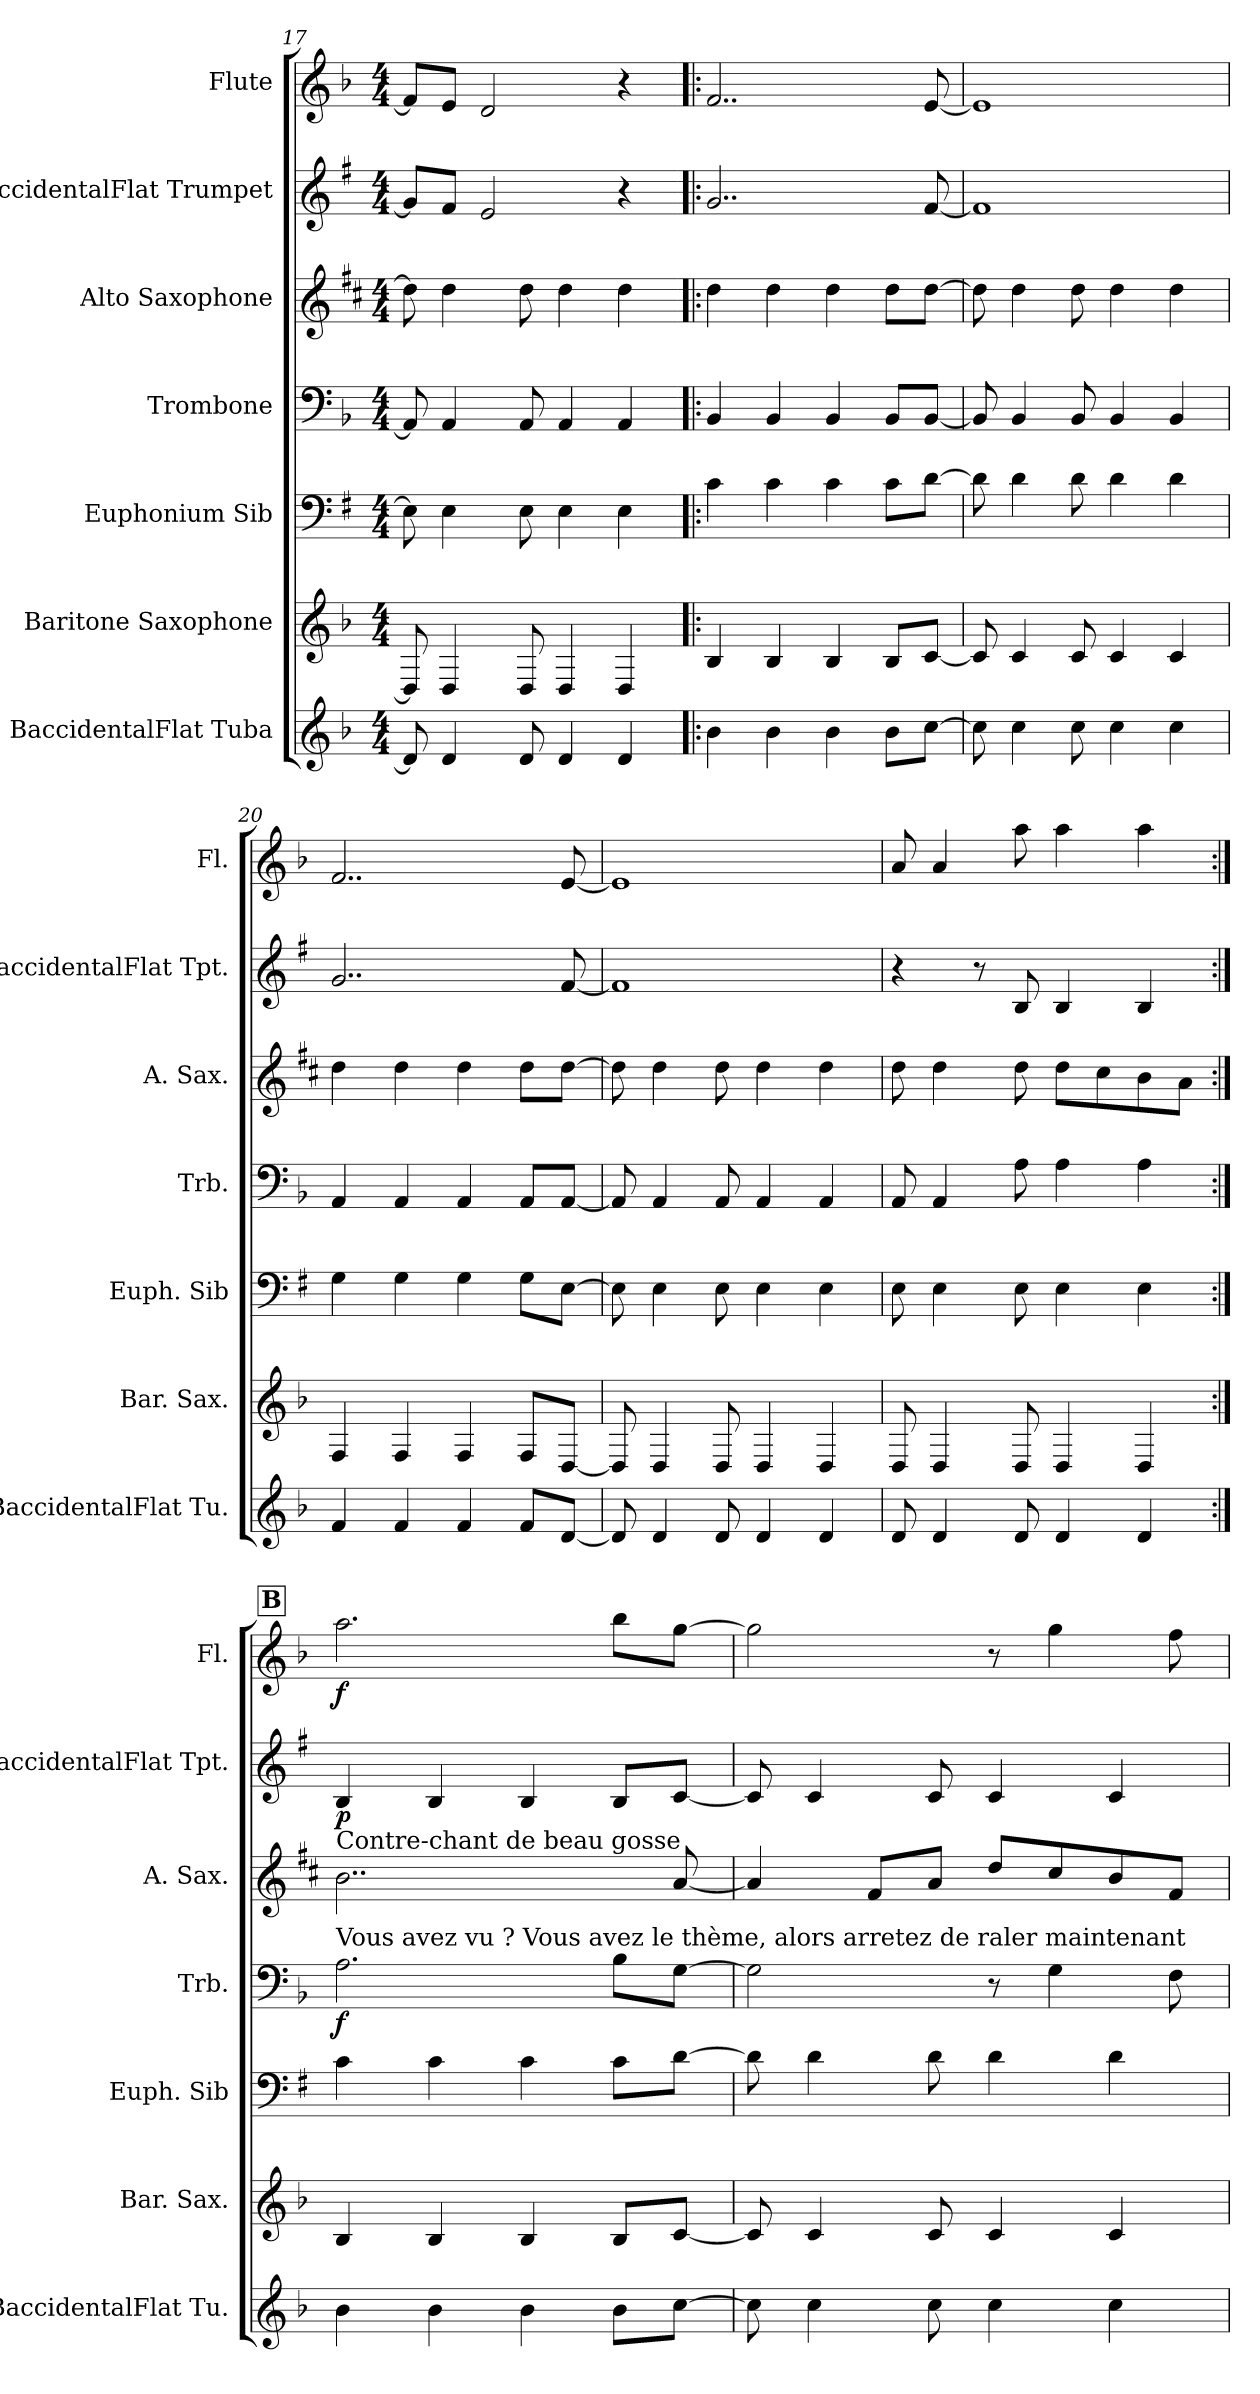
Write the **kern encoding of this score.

**kern	**kern	**kern	**kern	**dynam	**kern	**kern	**dynam	**kern	**dynam
*part7	*part6	*part5	*part4	*part4	*part3	*part2	*part2	*part1	*part1
*staff7	*staff6	*staff5	*staff4	*staff4	*staff3	*staff2	*staff2	*staff1	*staff1
*I"BaccidentalFlat Tuba	*I"Baritone Saxophone	*I"Euphonium Sib	*I"Trombone	*	*I"Alto Saxophone	*I"BaccidentalFlat Trumpet	*	*I"Flute	*
*I'BaccidentalFlat Tu.	*I'Bar. Sax.	*I'Euph. Sib	*I'Trb.	*	*I'A. Sax.	*I'BaccidentalFlat Tpt.	*	*I'Fl.	*
*clefG2	*clefG2	*clefF4	*clefF4	*	*clefG2	*clefG2	*	*clefG2	*
*ITrd15c26	*ITrd12c21	*ITrd1c2	*	*	*ITrd5c9	*ITrd1c2	*	*	*
*k[b-]	*k[b-]	*k[b-]	*k[b-]	*	*k[b-]	*k[b-]	*	*k[b-]	*
*M4/4	*M4/4	*M4/4	*M4/4	*	*M4/4	*M4/4	*	*M4/4	*
=17	=17	=17	=17	=17	=17	=17	=17	=17	=17
8DD/]	8DD/]	8D\]	8AA/]	.	8f\]	8f/L]	.	8f/L]	.
4DD/	4DD/	4D\	4AA/	.	4f\	8e/J	.	8e/J	.
.	.	.	.	.	.	2d/	.	2d/	.
8DD/	8DD/	8D\	8AA/	.	8f\	.	.	.	.
4DD/	4DD/	4D\	4AA/	.	4f\	.	.	.	.
4DD/	4DD/	4D\	4AA/	.	4f\	4r	.	4r	.
=18!|:	=18!|:	=18!|:	=18!|:	=18!|:	=18!|:	=18!|:	=18!|:	=18!|:	=18!|:
4BB-\	4BB-/	4B-\	4BB-/	.	4f\	2..f/	.	2..f/	.
4BB-\	4BB-/	4B-\	4BB-/	.	4f\	.	.	.	.
4BB-\	4BB-/	4B-\	4BB-/	.	4f\	.	.	.	.
8BB-\L	8BB-/L	8B-\L	8BB-/L	.	8f\L	.	.	.	.
[8C\J	[8C/J	[8c\J	[8BB-/J	.	[8f\J	[8e/	.	[8e/	.
=19	=19	=19	=19	=19	=19	=19	=19	=19	=19
8C\]	8C/]	8c\]	8BB-/]	.	8f\]	1e]	.	1e]	.
4C\	4C/	4c\	4BB-/	.	4f\	.	.	.	.
8C\	8C/	8c\	8BB-/	.	8f\	.	.	.	.
4C\	4C/	4c\	4BB-/	.	4f\	.	.	.	.
4C\	4C/	4c\	4BB-/	.	4f\	.	.	.	.
!!LO:LB:g=z
=20	=20	=20	=20	=20	=20	=20	=20	=20	=20
4FF/	4FF/	4F\	4AA/	.	4f\	2..f/	.	2..f/	.
4FF/	4FF/	4F\	4AA/	.	4f\	.	.	.	.
4FF/	4FF/	4F\	4AA/	.	4f\	.	.	.	.
8FF/L	8FF/L	8F\L	8AA/L	.	8f\L	.	.	.	.
[8DD/J	[8DD/J	[8D\J	[8AA/J	.	[8f\J	[8e/	.	[8e/	.
=21	=21	=21	=21	=21	=21	=21	=21	=21	=21
8DD/]	8DD/]	8D\]	8AA/]	.	8f\]	1e]	.	1e]	.
4DD/	4DD/	4D\	4AA/	.	4f\	.	.	.	.
8DD/	8DD/	8D\	8AA/	.	8f\	.	.	.	.
4DD/	4DD/	4D\	4AA/	.	4f\	.	.	.	.
4DD/	4DD/	4D\	4AA/	.	4f\	.	.	.	.
=22	=22	=22	=22	=22	=22	=22	=22	=22	=22
8DD/	8DD/	8D\	8AA/	.	8f\	4r	.	8a/	.
4DD/	4DD/	4D\	4AA/	.	4f\	.	.	4a/	.
.	.	.	.	.	.	8r	.	.	.
8DD/	8DD/	8D\	8A\	.	8f\	8A/	.	8aa\	.
4DD/	4DD/	4D\	4A\	.	8f\L	4A/	.	4aa\	.
.	.	.	.	.	8e\	.	.	.	.
4DD/	4DD/	4D\	4A\	.	8d\	4A/	.	4aa\	.
.	.	.	.	.	8c\J	.	.	.	.
!!LO:REH:place=s1:a:B:fs=14:t=B
=23:|!	=23:|!	=23:|!	=23:|!	=23:|!	=23:|!	=23:|!	=23:|!	=23:|!	=23:|!
!	!	!	!	!	!LO:TX:a:t=Contre-chant de beau gosse	!	!	!	!
!	!	!	!LO:TX:a:t=Vous avez vu ? Vous avez le thème, alors arretez de raler maintenant	!	!	!	!	!	!
!	!	!	!	!LO:DY:b	!	!	!LO:DY:b	!	!LO:DY:b
4BB-\	4BB-/	4B-\	2.A\	f	2..d\	4A/	p	2.aa\	f
4BB-\	4BB-/	4B-\	.	.	.	4A/	.	.	.
4BB-\	4BB-/	4B-\	.	.	.	4A/	.	.	.
8BB-\L	8BB-/L	8B-\L	8B-\L	.	.	8A/L	.	8bb-\L	.
[8C\J	[8C/J	[8c\J	[8G\J	.	[8c/	[8B-/J	.	[8gg\J	.
!!LO:PB:g=z
=24	=24	=24	=24	=24	=24	=24	=24	=24	=24
8C\]	8C/]	8c\]	2G\]	.	4c/]	8B-/]	.	2gg\]	.
4C\	4C/	4c\	.	.	.	4B-/	.	.	.
.	.	.	.	.	8A/L	.	.	.	.
8C\	8C/	8c\	.	.	8c/J	8B-/	.	.	.
4C\	4C/	4c\	8r	.	8f/L	4B-/	.	8r	.
.	.	.	4G\	.	8e/	.	.	4gg\	.
4C\	4C/	4c\	.	.	8d/	4B-/	.	.	.
.	.	.	8F\	.	8A/J	.	.	8ff\	.
=	=	=	=	=	=	=	=	=	=
*-	*-	*-	*-	*-	*-	*-	*-	*-	*-
